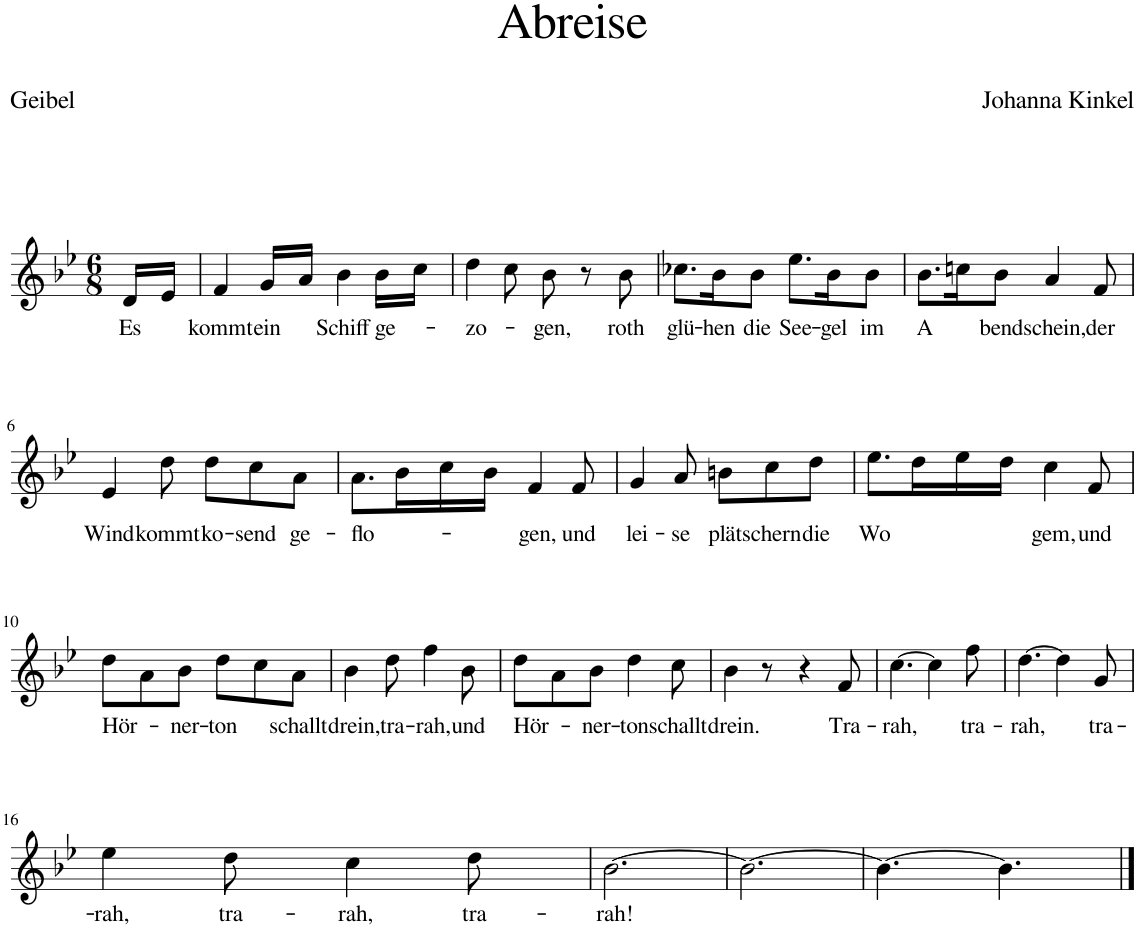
**kern	**text
*part1	*part1
*staff1	*staff1
*I"Piano	*
*I'Pno	*
*clefG2	*
*k[b-e-]	*
*M6/8	*
=1	=1
!	!LO:LY:b
16d/LL	Es
16e-/JJ	.
=2	=2
!	!LO:LY:b
4f/	kommt
!	!LO:LY:b
16g/LL	ein
16a/JJ	.
!	!LO:LY:b
4b-\	Schiff
!	!LO:LY:b
16b-\LL	ge-
16cc\JJ	.
=3	=3
!	!LO:LY:b
4dd\	-zo-
8cc\	.
!	!LO:LY:b
8b-\	-gen,
8r	.
!	!LO:LY:b
8b-\	roth
=4	=4
!	!LO:LY:b
8.cc-X\L	glü-
!	!LO:LY:b
16b-\K	-hen
!	!LO:LY:b
8b-\J	die
!	!LO:LY:b
8.ee-\L	See-
!	!LO:LY:b
16b-\K	-gel
!	!LO:LY:b
8b-\J	im
=5	=5
!	!LO:LY:b
8.b-\L	A
16ccn\K	.
!	!LO:LY:b
8b-\J	-bend
!	!LO:LY:b
4a/	schein,
!	!LO:LY:b
8f/	der
!!LO:LB:g=z
=6	=6
!	!LO:LY:b
4e-/	Wind
!	!LO:LY:b
8dd\	kommt
!	!LO:LY:b
8dd\L	ko-
!	!LO:LY:b
8cc\	-send
!	!LO:LY:b
8a\J	ge-
=7	=7
!	!LO:LY:b
8.a\L	-flo-
16b-\L	.
16cc\	.
16b-\JJ	.
!	!LO:LY:b
4f/	-gen,
!	!LO:LY:b
8f/	und
=8	=8
!	!LO:LY:b
4g/	lei-
!	!LO:LY:b
8a/	-se
!	!LO:LY:b
8bn\L	plät
!	!LO:LY:b
8cc\	schern
!	!LO:LY:b
8dd\J	die
=9	=9
!	!LO:LY:b
8.ee-\L	Wo
16dd\L	.
16ee-\	.
16dd\JJ	.
!	!LO:LY:b
4cc\	-gem,
!	!LO:LY:b
8f/	und
!!LO:LB:g=z
=10	=10
!	!LO:LY:b
8dd\L	Hör-
8a\	.
!	!LO:LY:b
8b-\J	-ner-
!	!LO:LY:b
8dd\L	-ton
8cc\	.
!	!LO:LY:b
8a\J	schallt
=11	=11
!	!LO:LY:b
4b-\	drein,
!	!LO:LY:b
8dd\	tra-
!	!LO:LY:b
4ff\	-rah,
!	!LO:LY:b
8b-\	und
=12	=12
!	!LO:LY:b
8dd\L	Hör-
8a\	.
!	!LO:LY:b
8b-\J	-ner-
!	!LO:LY:b
4dd\	-ton
!	!LO:LY:b
8cc\	schallt
=13	=13
!	!LO:LY:b
4b-\	drein.
8r	.
4r	.
!	!LO:LY:b
8f/	Tra-
=14	=14
!	!LO:LY:b
[4.cc\	-rah,
4cc\]	.
!	!LO:LY:b
8ff\	tra-
=15	=15
!	!LO:LY:b
[4.dd\	-rah,
4dd\]	.
!	!LO:LY:b
8g/	tra-
!!LO:LB:g=z
=16	=16
!	!LO:LY:b
4ee-\	-rah,
!	!LO:LY:b
8dd\	tra-
!	!LO:LY:b
4cc\	-rah,
!	!LO:LY:b
8dd\	tra-
=17	=17
!	!LO:LY:b
[2.b-\	-rah!
=18	=18
2.b-\_	.
=19	=19
4.b-\_	.
4.b-\]	.
==	==
*-	*-
